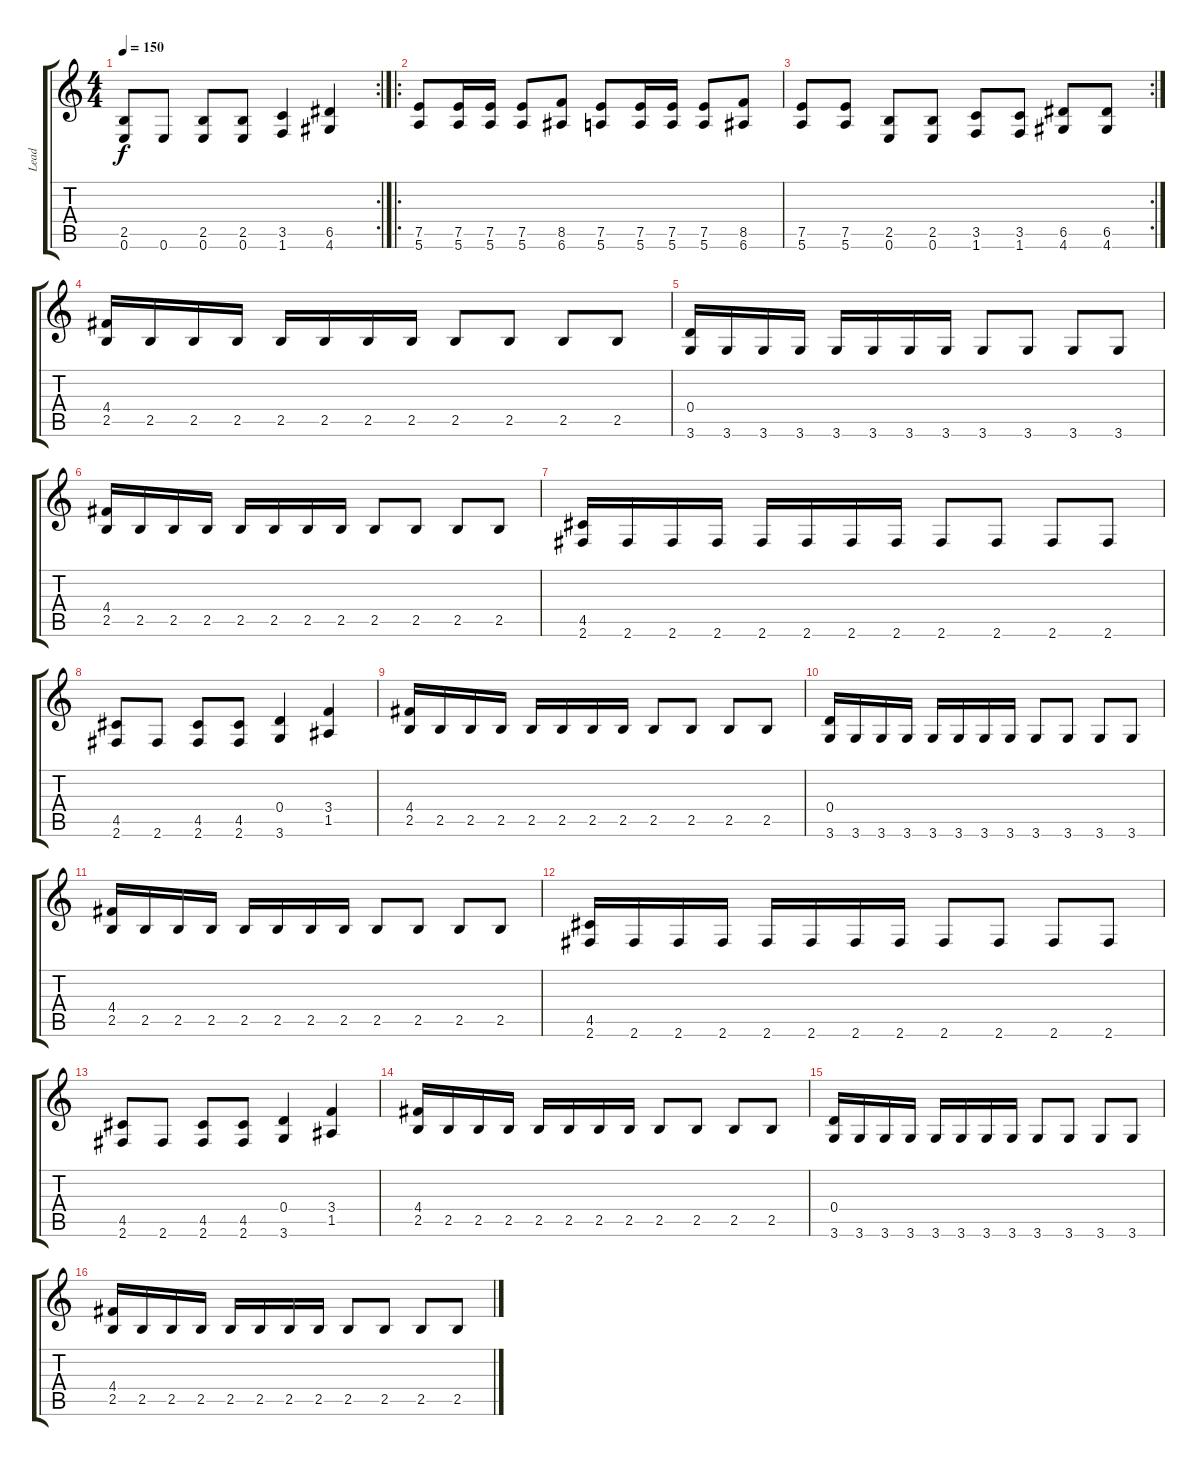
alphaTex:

\track ("Lead" "Lead") {instrument distortionguitar}
\staff {score tabs}
\tuning (E4 B3 G3 D3 A2 E2) {hide}
\rc 2
\ts (4 4)
\tempo 150
\clef g2
\ks c
(2.5 0.6).8{dy f} 0.6.8 (2.5 0.6).8 (2.5 0.6).8 (3.5 1.6).4 (6.5 4.6).4 |
\ro
(7.5 5.6).8 (7.5 5.6).16 (7.5 5.6).16 (7.5 5.6).8 (8.5 6.6).8 (7.5 5.6).8 (7.5 5.6).16 (7.5 5.6).16 (7.5 5.6).8 (8.5 6.6).8 |
\rc 2
(7.5 5.6).8 (7.5 5.6).8 (2.5 0.6).8 (2.5 0.6).8 (3.5 1.6).8 (3.5 1.6).8 (6.5 4.6).8 (6.5 4.6).8 |
(4.4 2.5).16 2.5.16 2.5.16 2.5.16 2.5.16 2.5.16 2.5.16 2.5.16 2.5.8 2.5.8 2.5.8 2.5.8 |
(0.4 3.6).16 3.6.16 3.6.16 3.6.16 3.6.16 3.6.16 3.6.16 3.6.16 3.6.8 3.6.8 3.6.8 3.6.8 |
(4.4 2.5).16 2.5.16 2.5.16 2.5.16 2.5.16 2.5.16 2.5.16 2.5.16 2.5.8 2.5.8 2.5.8 2.5.8 |
(4.5 2.6).16 2.6.16 2.6.16 2.6.16 2.6.16 2.6.16 2.6.16 2.6.16 2.6.8 2.6.8 2.6.8 2.6.8 |
(4.5 2.6).8 2.6.8 (4.5 2.6).8 (4.5 2.6).8 (0.4 3.6).4 (3.4 1.5).4 |
(4.4 2.5).16 2.5.16 2.5.16 2.5.16 2.5.16 2.5.16 2.5.16 2.5.16 2.5.8 2.5.8 2.5.8 2.5.8 |
(0.4 3.6).16 3.6.16 3.6.16 3.6.16 3.6.16 3.6.16 3.6.16 3.6.16 3.6.8 3.6.8 3.6.8 3.6.8 |
(4.4 2.5).16 2.5.16 2.5.16 2.5.16 2.5.16 2.5.16 2.5.16 2.5.16 2.5.8 2.5.8 2.5.8 2.5.8 |
(4.5 2.6).16 2.6.16 2.6.16 2.6.16 2.6.16 2.6.16 2.6.16 2.6.16 2.6.8 2.6.8 2.6.8 2.6.8 |
(4.5 2.6).8 2.6.8 (4.5 2.6).8 (4.5 2.6).8 (0.4 3.6).4 (3.4 1.5).4 |
(4.4 2.5).16 2.5.16 2.5.16 2.5.16 2.5.16 2.5.16 2.5.16 2.5.16 2.5.8 2.5.8 2.5.8 2.5.8 |
(0.4 3.6).16 3.6.16 3.6.16 3.6.16 3.6.16 3.6.16 3.6.16 3.6.16 3.6.8 3.6.8 3.6.8 3.6.8 |
(4.4 2.5).16 2.5.16 2.5.16 2.5.16 2.5.16 2.5.16 2.5.16 2.5.16 2.5.8 2.5.8 2.5.8 2.5.8
